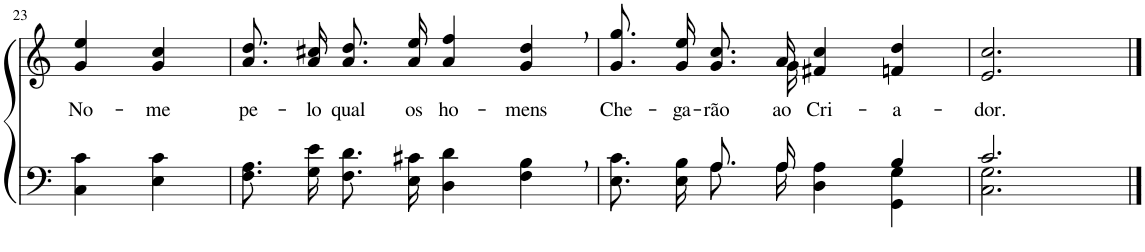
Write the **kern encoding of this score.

**kern	**kern	**text
*part2	*part1	*part1
*staff2	*staff1	*staff1
*I"Parte III e IV	*I"Parte I e II	*
!!LO:PB:g=z
*clefF4	*clefG2	*
*Trd1c2	*Trd1c2	*
*k[]	*k[]	*
*M4/4	*M4/4	*
=23	=23	=23
!	!	!LO:LY:b
4C\ 4c\	4g/ 4ee/	No-
!	!	!LO:LY:b
4E\ 4c\	4g/ 4cc/	-me
=24	=24	=24
!	!	!LO:LY:b
8.F\ 8.A\L	8.a\ 8.dd\L	pe-
!	!	!LO:LY:b
16G\ 16e\Jk	16a\ 16cc#X\Jk	-lo
!	!	!LO:LY:b
8.F\ 8.d\L	8.a\ 8.dd\L	qual
!	!	!LO:LY:b
16E\ 16c#X\Jk	16a\ 16ee\Jk	os
!	!	!LO:LY:b
4D\ 4d\	4a/ 4ff/	ho-
!	!	!LO:LY:b
4F\, 4B\,	4g/, 4dd/,	-mens
=25	=25	=25
*^	*	*
!	!	!	!LO:LY:b
*	*	*^	*
4ryy	8.E\ 8.c\L	8.g\ 8.gg\L	4..ryy	Che-
!	!	!	!	!LO:LY:b
.	16E\ 16B\Jk	16g\ 16ee\Jk	.	-ga-
!	!	!	!	!LO:LY:b
8.A/L	8.A\L	8.g/ 8.cc/L	.	-rão
!	!	!	!	!LO:LY:b
16A/Jk	16A\Jk	16a/Jk	16g\	ao
!	!	!	!	!LO:LY:b
4ryy	4D\ 4A\	4f#X/ 4cc/	2ryy	Cri-
!	!	!	!	!LO:LY:b
4B/	4GG\ 4G\	4fn/ 4dd/	.	-a-
*	*	*v	*v	*
=26	=26	=26	=26
!	!	!	!LO:LY:b
2.c/	2.C\ 2.G\	2.e/ 2.cc/	-dor.
*v	*v	*	*
==	==	==
*-	*-	*-
